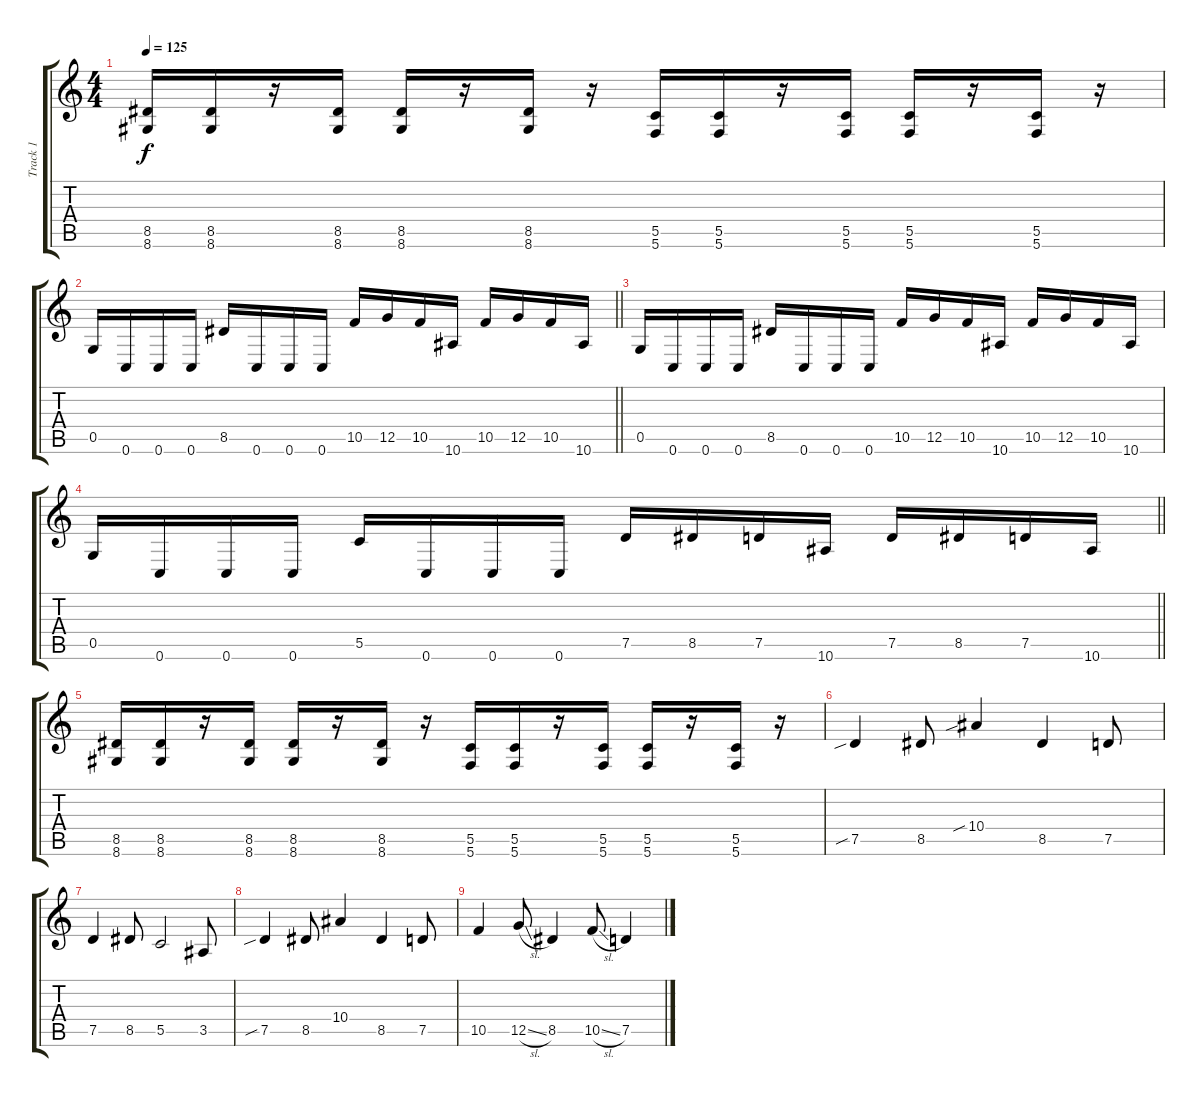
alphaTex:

\track ("Track 1" "Track 1") {instrument overdrivenguitar}
\staff {score tabs}
\tuning (D4 A3 F3 C3 G2 C2) {hide}
\ts (4 4)
\tempo 125
\clef g2
\ks c
(8.5 8.6).16{dy f} (8.5 8.6).16 r.16 (8.5 8.6).16 (8.5 8.6).16 r.16 (8.5 8.6).16 r.16 (5.5 5.6).16 (5.5 5.6).16 r.16 (5.5 5.6).16 (5.5 5.6).16 r.16 (5.5 5.6).16 r.16 |
\barLineRight lightlight
0.5.16 0.6.16 0.6.16 0.6.16 8.5.16 0.6.16 0.6.16 0.6.16 10.5.16 12.5.16 10.5.16 10.6.16 10.5.16 12.5.16 10.5.16 10.6.16 |
0.5.16 0.6.16 0.6.16 0.6.16 8.5.16 0.6.16 0.6.16 0.6.16 10.5.16 12.5.16 10.5.16 10.6.16 10.5.16 12.5.16 10.5.16 10.6.16 |
\barLineRight lightlight
0.5.16 0.6.16 0.6.16 0.6.16 5.5.16 0.6.16 0.6.16 0.6.16 7.5.16 8.5.16 7.5.16 10.6.16 7.5.16 8.5.16 7.5.16 10.6.16 |
(8.5 8.6).16 (8.5 8.6).16 r.16 (8.5 8.6).16 (8.5 8.6).16 r.16 (8.5 8.6).16 r.16 (5.5 5.6).16 (5.5 5.6).16 r.16 (5.5 5.6).16 (5.5 5.6).16 r.16 (5.5 5.6).16 r.16 |
7.5{sib}.4 8.5.8 10.4{sib}.4 8.5.4 7.5.8 |
7.5.4 8.5.8 5.5.2 3.5.8 |
7.5{sib}.4 8.5.8 10.4.4 8.5.4 7.5.8 |
10.5.4 12.5{sl}.8 8.5.4 10.5{sl}.8 7.5.4
